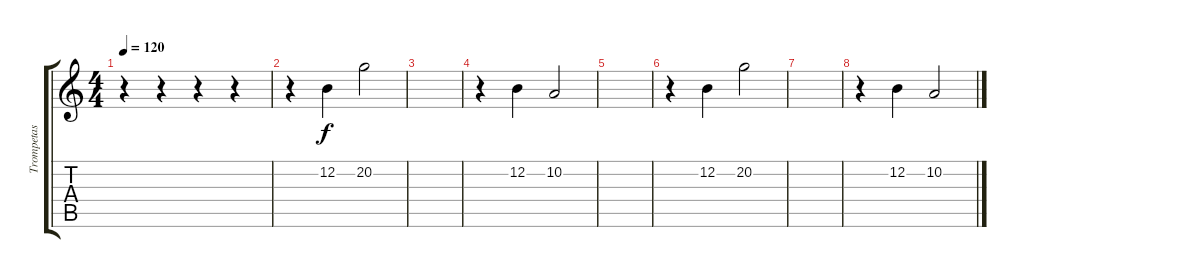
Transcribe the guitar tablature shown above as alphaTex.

\track ("Trompetas" "Trompetas") {instrument brasssection}
\staff {score tabs}
\tuning (E4 B3 G3 D3 A2 E2) {hide}
\ts (4 4)
\tempo 120
\clef g2
\ks c
r.4{dy f} r.4 r.4 r.4 |
r.4 12.2.4 20.2.2 |
|
r.4 12.2.4 10.2.2 |
|
r.4 12.2.4 20.2.2 |
|
r.4 12.2.4 10.2.2
